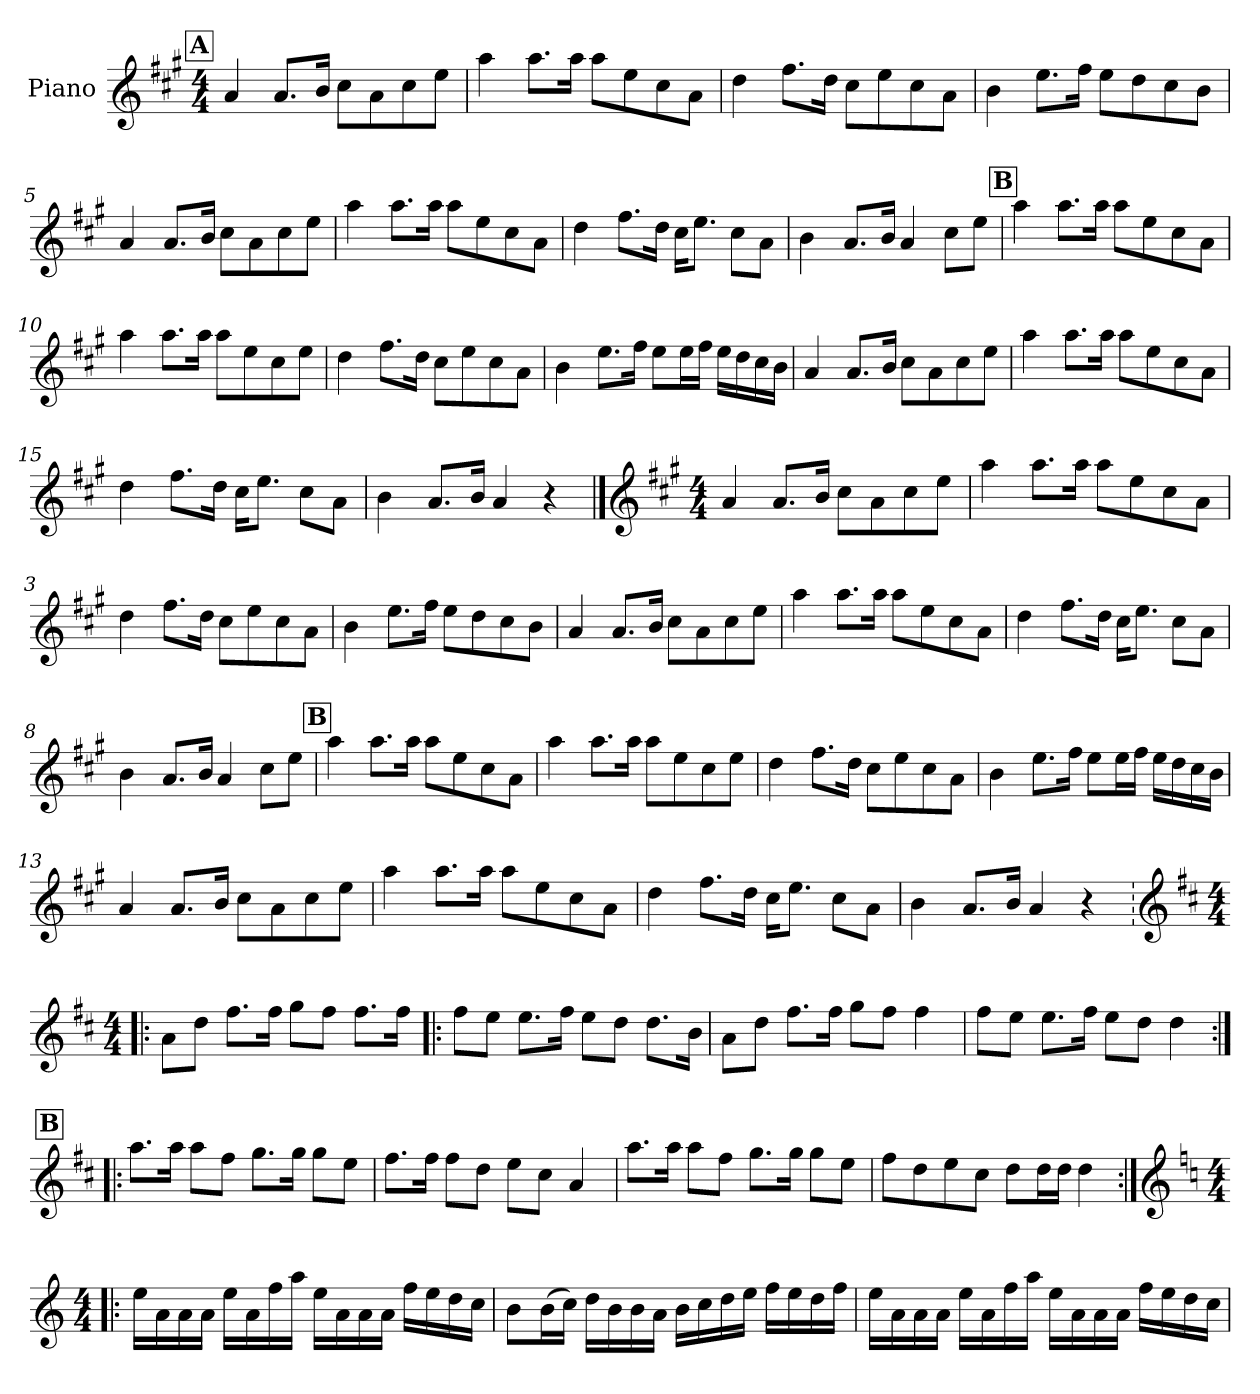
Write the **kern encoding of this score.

**kern
*part1
*staff1
*I"Piano
*I'Pno.
*clefG2
*k[f#c#g#]
*M4/4
*MM120
!!LO:REH:place=s1:a:B:fs=14:t=A
=1
4a/
8.a/L
16b/Jk
8cc#\L
8a\
8cc#\
8ee\J
=2
4aa\
8.aa\L
16aa\Jk
8aa\L
8ee\
8cc#\
8a\J
=3
4dd\
8.ff#\L
16dd\Jk
8cc#\L
8ee\
8cc#\
8a\J
=4
4b\
8.ee\L
16ff#\Jk
8ee\L
8dd\
8cc#\
8b\J
!!LO:LB:g=z
=5
4a/
8.a/L
16b/Jk
8cc#\L
8a\
8cc#\
8ee\J
=6
4aa\
8.aa\L
16aa\Jk
8aa\L
8ee\
8cc#\
8a\J
=7
4dd\
8.ff#\L
16dd\Jk
16cc#\KL
8.ee\J
8cc#\L
8a\J
=8
4b\
8.a/L
16b/Jk
4a/
8cc#\L
8ee\J
!!LO:LB:g=z
!!LO:REH:place=s1:a:B:fs=14:t=B
=9
4aa\
8.aa\L
16aa\Jk
8aa\L
8ee\
8cc#\
8a\J
=10
4aa\
8.aa\L
16aa\Jk
8aa\L
8ee\
8cc#\
8ee\J
=11
4dd\
8.ff#\L
16dd\Jk
8cc#\L
8ee\
8cc#\
8a\J
=12
4b\
8.ee\L
16ff#\Jk
8ee\L
16ee\L
16ff#\JJ
16ee\LL
16dd\
16cc#\
16b\JJ
!!LO:LB:g=z
=13
4a/
8.a/L
16b/Jk
8cc#\L
8a\
8cc#\
8ee\J
=14
4aa\
8.aa\L
16aa\Jk
8aa\L
8ee\
8cc#\
8a\J
=15
4dd\
8.ff#\L
16dd\Jk
16cc#\KL
8.ee\J
8cc#\L
8a\J
=16
4b\
8.a/L
16b/Jk
4a/
4r
==1
!!LO:REH:place=s1:a:B:fs=14:t=A
*clefG2
*k[f#c#g#]
*M4/4
*MM120
4a/
8.a/L
16b/Jk
8cc#\L
8a\
8cc#\
8ee\J
=2
4aa\
8.aa\L
16aa\Jk
8aa\L
8ee\
8cc#\
8a\J
=3
4dd\
8.ff#\L
16dd\Jk
8cc#\L
8ee\
8cc#\
8a\J
=4
4b\
8.ee\L
16ff#\Jk
8ee\L
8dd\
8cc#\
8b\J
!!LO:LB:g=z
=5
4a/
8.a/L
16b/Jk
8cc#\L
8a\
8cc#\
8ee\J
=6
4aa\
8.aa\L
16aa\Jk
8aa\L
8ee\
8cc#\
8a\J
=7
4dd\
8.ff#\L
16dd\Jk
16cc#\KL
8.ee\J
8cc#\L
8a\J
=8
4b\
8.a/L
16b/Jk
4a/
8cc#\L
8ee\J
!!LO:LB:g=z
!!LO:REH:place=s1:a:B:fs=14:t=B
=9
4aa\
8.aa\L
16aa\Jk
8aa\L
8ee\
8cc#\
8a\J
=10
4aa\
8.aa\L
16aa\Jk
8aa\L
8ee\
8cc#\
8ee\J
=11
4dd\
8.ff#\L
16dd\Jk
8cc#\L
8ee\
8cc#\
8a\J
=12
4b\
8.ee\L
16ff#\Jk
8ee\L
16ee\L
16ff#\JJ
16ee\LL
16dd\
16cc#\
16b\JJ
!!LO:LB:g=z
=13
4a/
8.a/L
16b/Jk
8cc#\L
8a\
8cc#\
8ee\J
=14
4aa\
8.aa\L
16aa\Jk
8aa\L
8ee\
8cc#\
8a\J
=15
4dd\
8.ff#\L
16dd\Jk
16cc#\KL
8.ee\J
8cc#\L
8a\J
=16
4b\
8.a/L
16b/Jk
4a/
4r
=1|!:
!!LO:REH:place=s1:a:B:fs=14:t=A
*clefG2
*k[f#c#]
*M4/4
*MM120
8a\L
8dd\J
8.ff#\L
16ff#\Jk
8gg\L
8ff#\J
8.ff#\L
16ff#\Jk
=2
8ff#\L
8ee\J
8.ee\L
16ff#\Jk
8ee\L
8dd\J
8.dd\L
16b\Jk
=3
8a\L
8dd\J
8.ff#\L
16ff#\Jk
8gg\L
8ff#\J
4ff#\
=4
8ff#\L
8ee\J
8.ee\L
16ff#\Jk
8ee\L
8dd\J
4dd\
!!LO:LB:g=z
!!LO:REH:place=s1:a:B:fs=14:t=B
=5:|!|:
8.aa\L
16aa\Jk
8aa\L
8ff#\J
8.gg\L
16gg\Jk
8gg\L
8ee\J
=6
8.ff#\L
16ff#\Jk
8ff#\L
8dd\J
8ee\L
8cc#\J
4a/
=7
8.aa\L
16aa\Jk
8aa\L
8ff#\J
8.gg\L
16gg\Jk
8gg\L
8ee\J
=8
8ff#\L
8dd\
8ee\
8cc#\J
8dd\L
16dd\L
16dd\JJ
4dd\
=1:|!|:
!!LO:REH:place=s1:a:B:fs=14:t=A
*clefG2
*k[]
*M4/4
*MM120
16ee\LL
16a\
16a\
16a\JJ
16ee\LL
16a\
16ff\
16aa\JJ
16ee\LL
16a\
16a\
16a\JJ
16ff\LL
16ee\
16dd\
16cc\JJ
=2
8b\L
(>16b\L
16cc\JJ)
16dd\LL
16b\
16b\
16a\JJ
16b\LL
16cc\
16dd\
16ee\JJ
16ff\LL
16ee\
16dd\
16ff\JJ
!!LO:LB:g=z
=3
16ee\LL
16a\
16a\
16a\JJ
16ee\LL
16a\
16ff\
16aa\JJ
16ee\LL
16a\
16a\
16a\JJ
16ff\LL
16ee\
16dd\
16cc\JJ
=
*-
